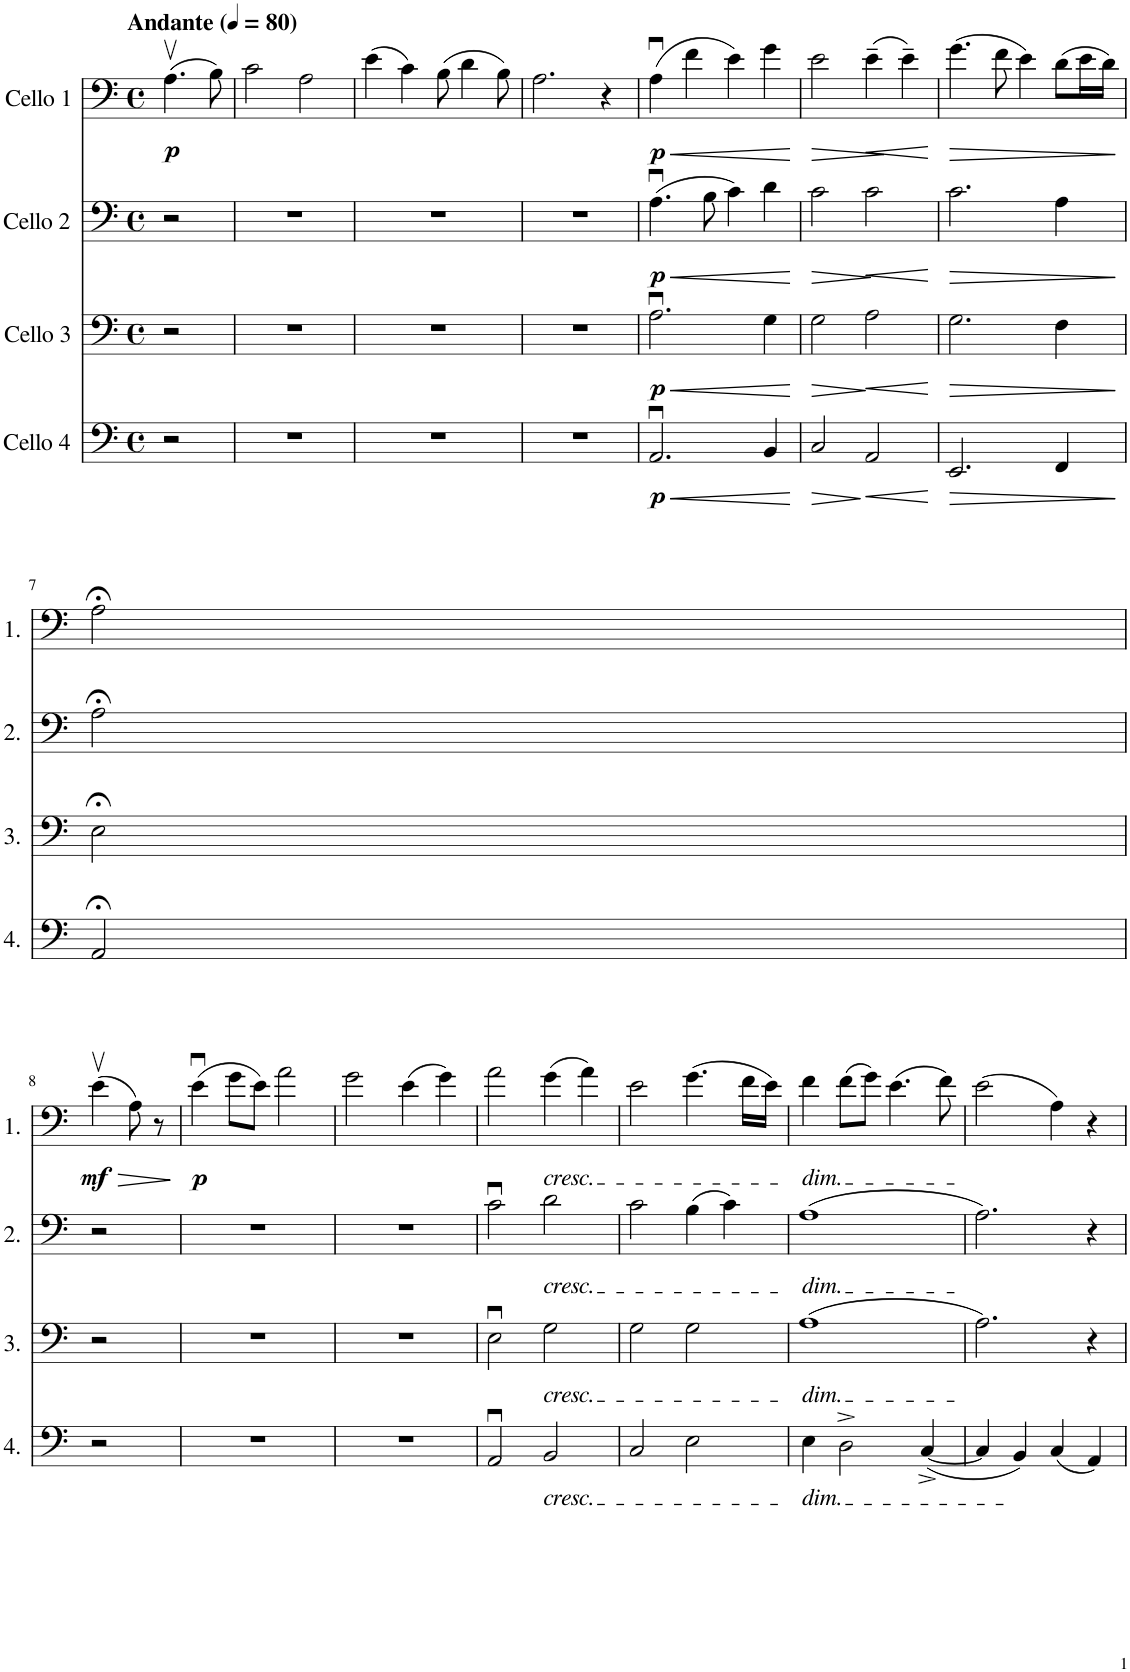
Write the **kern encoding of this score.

**kern	**dynam	**kern	**dynam	**kern	**dynam	**kern	**dynam
*part4	*part4	*part3	*part3	*part2	*part2	*part1	*part1
*staff4	*staff4	*staff3	*staff3	*staff2	*staff2	*staff1	*staff1
*I"Cello 4	*	*I"Cello 3	*	*I"Cello 2	*	*I"Cello 1	*
*clefF4	*	*clefF4	*	*clefF4	*	*clefF4	*
*k[]	*	*k[]	*	*k[]	*	*k[]	*
*M4/4	*	*M4/4	*	*M4/4	*	*M4/4	*
*met(c)	*	*met(c)	*	*met(c)	*	*met(c)	*
*MM80	*	*MM80	*	*MM80	*	*MM80	*
=	=	=	=	=	=	=	=
!	!	!	!	!	!	!LO:TX:a:B:t=Andante	!
!	!	!	!	!	!	!	!LO:DY:b
2r	.	2r	.	2r	.	(4.Av\	p
.	.	.	.	.	.	8B\)	.
=1	=1	=1	=1	=1	=1	=1	=1
1r	.	1r	.	1r	.	2c\	.
.	.	.	.	.	.	2A\	.
=2	=2	=2	=2	=2	=2	=2	=2
1r	.	1r	.	1r	.	(4e\	.
.	.	.	.	.	.	4c\)	.
.	.	.	.	.	.	(8B\	.
.	.	.	.	.	.	4d\	.
.	.	.	.	.	.	8B\)	.
=3	=3	=3	=3	=3	=3	=3	=3
1r	.	1r	.	1r	.	2.A\	.
.	.	.	.	.	.	4r	.
=4	=4	=4	=4	=4	=4	=4	=4
!	!LO:HP:b	!	!LO:HP:b	!	!LO:HP:b	!	!LO:HP:b
!	!LO:DY:n=1:b	!	!LO:DY:n=1:b	!	!LO:DY:n=1:b	!	!LO:DY:n=1:b
2.AAu/	< p	2.Au\	< p	(4.Au\	< p	(4Au\	< p
.	.	.	.	.	.	4f\	.
.	.	.	.	8B\	.	.	.
.	.	.	.	4c\)	.	4e\)	.
4BB/	.	4G\	.	4d\	.	4g\	.
.	[	.	[	.	[	.	[
=5	=5	=5	=5	=5	=5	=5	=5
!	!LO:HP:b	!	!LO:HP:b	!	!LO:HP:b	!	!LO:HP:b
2C/	>	2G\	>	2c\	>	2e\	>
!	!LO:HP:b	!	!LO:HP:b	!	!LO:HP:b	!	!LO:HP:b
2AA/	<	2A\	<	2c\	<	(4e~\	<
.	.	.	.	.	.	4e~\)	.
.	] [	.	] [	.	] [	.	] [
=6	=6	=6	=6	=6	=6	=6	=6
!	!LO:HP:b	!	!LO:HP:b	!	!LO:HP:b	!	!LO:HP:b
2.EE/	>	2.G\	>	2.c\	>	(4.g\	>
.	.	.	.	.	.	8f\	.
.	.	.	.	.	.	4e\)	.
4FF/	.	4F\	.	4A\	.	(8d\L	.
.	.	.	.	.	.	16e\L	.
.	.	.	.	.	.	16d\JJ)	.
.	]	.	]	.	]	.	]
!!LO:LB:g=z
=7	=7	=7	=7	=7	=7	=7	=7
2AA;</	.	2E;<\	.	2A;<\	.	2A;<\	.
!!LO:LB:g=z
=8	=8	=8	=8	=8	=8	=8	=8
!	!	!	!	!	!	!	!LO:HP:b
!	!	!	!	!	!	!	!LO:DY:n=1:b
2r	.	2r	.	2r	.	(4ev\	> mf
.	.	.	.	.	.	8A\)	.
.	.	.	.	.	.	8r	.
.	.	.	.	.	.	.	]
=9	=9	=9	=9	=9	=9	=9	=9
!	!	!	!	!	!	!	!LO:DY:b
1r	.	1r	.	1r	.	(4eu\	p
.	.	.	.	.	.	8g\L	.
.	.	.	.	.	.	8e\J)	.
.	.	.	.	.	.	2a\	.
=10	=10	=10	=10	=10	=10	=10	=10
1r	.	1r	.	1r	.	2g\	.
.	.	.	.	.	.	(4e\	.
.	.	.	.	.	.	4g\)	.
=11	=11	=11	=11	=11	=11	=11	=11
2AAu/	.	2Eu\	.	2cu\	.	2a\	.
!	!	!	!	!	!	!LO:TX:b:i:t=cresc.	!
!	!	!	!	!LO:TX:b:i:t=cresc.	!	!	!
!	!	!LO:TX:b:i:t=cresc.	!	!	!	!	!
!LO:TX:b:i:t=cresc.	!	!	!	!	!	!	!
2BB/	.	2G\	.	2d\	.	(4g\	.
.	.	.	.	.	.	4a\)	.
=12	=12	=12	=12	=12	=12	=12	=12
2C/	.	2G\	.	2c\	.	2e\	.
2E\	.	2G\	.	(4B\	.	(4.g\	.
.	.	.	.	4c\)	.	.	.
.	.	.	.	.	.	16f\LL	.
.	.	.	.	.	.	16e\JJ)	.
=13	=13	=13	=13	=13	=13	=13	=13
!	!	!	!	!	!	!LO:TX:b:i:t=dim.	!
!	!	!	!	!LO:TX:b:i:t=dim.	!	!	!
!	!	!LO:TX:b:i:t=dim.	!	!	!	!	!
!LO:TX:b:i:t=dim.	!	!	!	!	!	!	!
4E\	.	(1A	.	(1A	.	4f\	.
2D^\	.	.	.	.	.	(8f\L	.
.	.	.	.	.	.	8g\J)	.
.	.	.	.	.	.	(4.e\	.
([4C^/	.	.	.	.	.	.	.
.	.	.	.	.	.	8f\)	.
=14	=14	=14	=14	=14	=14	=14	=14
4C/]	.	2.A\)	.	2.A\)	.	(2e\	.
4BB/)	.	.	.	.	.	.	.
(4C/	.	.	.	.	.	4A\)	.
4AA/)	.	4r	.	4r	.	4r	.
=	=	=	=	=	=	=	=
*-	*-	*-	*-	*-	*-	*-	*-
